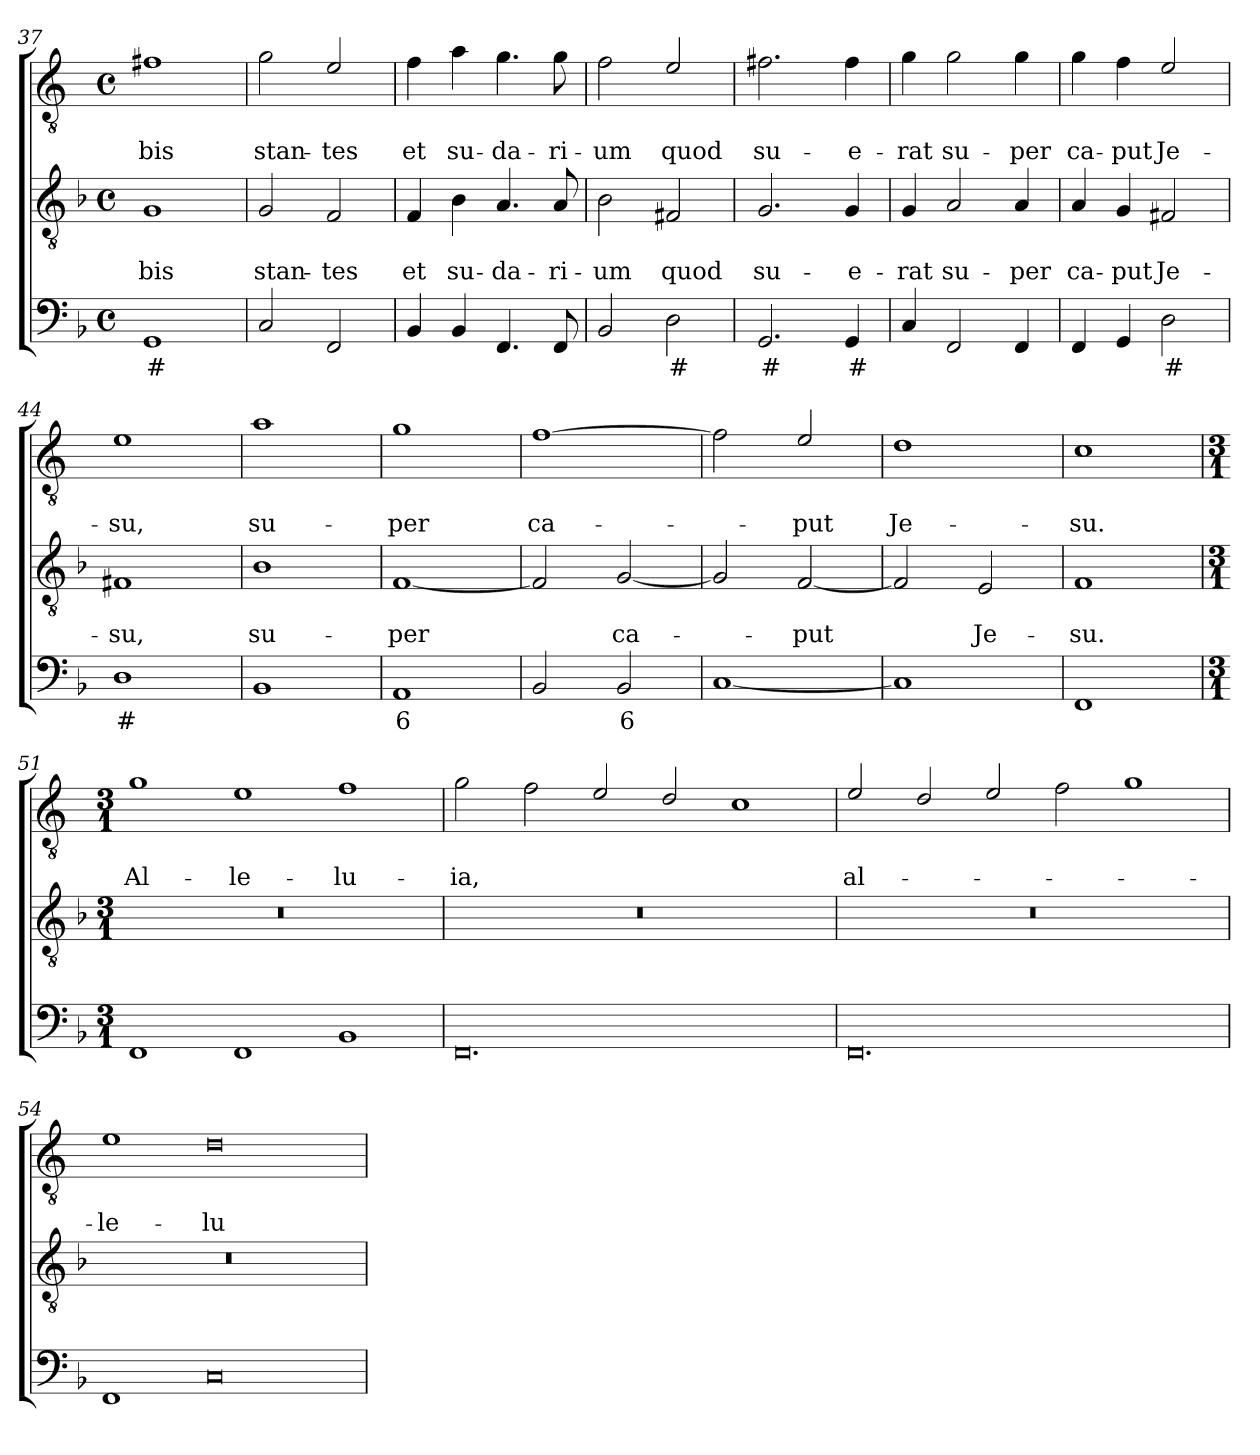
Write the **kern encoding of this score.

**kern	**text	**kern	**text	**text	**kern	**text	**text
*part3	*part3	*part2	*part2	*part2	*part1	*part1	*part1
*staff3	*staff3	*staff2	*staff2	*staff2	*staff1	*staff1	*staff1
!!LO:PB:g=z
*clefF4	*	*clefGv2	*	*	*clefGv2	*	*
*	*	*	*	*	*ITrd4c7	*	*
*k[b-]	*	*k[b-]	*	*	*k[b-]	*	*
*F:	*	*F:	*	*	*F:	*	*
*M4/4	*	*M4/4	*	*	*M4/4	*	*
*met(c)	*	*met(c)	*	*	*met(c)	*	*
=37	=37	=37	=37	=37	=37	=37	=37
!	!LO:LY:b	!	!	!LO:LY:b	!	!	!LO:LY:b
1GG	#	1G	.	-bis	1Bn	.	-bis
=38	=38	=38	=38	=38	=38	=38	=38
!	!	!	!	!LO:LY:b	!	!	!LO:LY:b
2C/	.	2G/	.	stan-	2c\	.	stan-
!	!	!	!	!LO:LY:b	!	!	!LO:LY:b
2FF/	.	2F/	.	-tes	2A/	.	-tes
=39	=39	=39	=39	=39	=39	=39	=39
!	!	!	!	!LO:LY:b	!	!	!LO:LY:b
4BB-/	.	4F/	.	et	4B-\	.	et
!	!	!	!	!LO:LY:b	!	!	!LO:LY:b
4BB-/	.	4B-\	.	su-	4d\	.	su-
!	!	!	!	!LO:LY:b	!	!	!LO:LY:b
4.FF/	.	4.A/	.	-da-	4.c\	.	-da-
!	!	!	!	!LO:LY:b	!	!	!LO:LY:b
8FF/	.	8A/	.	-ri-	8c\	.	-ri-
=40	=40	=40	=40	=40	=40	=40	=40
!	!	!	!	!LO:LY:b	!	!	!LO:LY:b
2BB-/	.	2B-\	.	-um	2B-\	.	-um
!	!LO:LY:b	!	!	!LO:LY:b	!	!	!LO:LY:b
2D\	#	2F#X/	.	quod	2A/	.	quod
=41	=41	=41	=41	=41	=41	=41	=41
!	!LO:LY:b	!	!	!LO:LY:b	!	!	!LO:LY:b
2.GG/	#	2.G/	.	su-	2.Bn\	.	su-
!	!LO:LY:b	!	!	!LO:LY:b	!	!	!LO:LY:b
4GG/	#	4G/	.	-e-	4B\	.	-e-
=42	=42	=42	=42	=42	=42	=42	=42
!	!	!	!	!LO:LY:b	!	!	!LO:LY:b
4C/	.	4G/	.	-rat	4c\	.	-rat
!	!	!	!	!LO:LY:b	!	!	!LO:LY:b
2FF/	.	2A/	.	su-	2c\	.	su-
!	!	!	!	!LO:LY:b	!	!	!LO:LY:b
4FF/	.	4A/	.	-per	4c\	.	-per
=43	=43	=43	=43	=43	=43	=43	=43
!	!	!	!	!LO:LY:b	!	!	!LO:LY:b
4FF/	.	4A/	.	ca-	4c\	.	ca-
!	!	!	!	!LO:LY:b	!	!	!LO:LY:b
4GG/	.	4G/	.	-put	4B-\	.	-put
!	!LO:LY:b	!	!	!LO:LY:b	!	!	!LO:LY:b
2D\	#	2F#X/	.	Je-	2A/	.	Je-
!!LO:LB:g=z
=44	=44	=44	=44	=44	=44	=44	=44
!	!LO:LY:b	!	!	!LO:LY:b	!	!	!LO:LY:b
1D	#	1F#X	.	-su,	1A	.	-su,
=45	=45	=45	=45	=45	=45	=45	=45
!	!	!	!	!LO:LY:b	!	!	!LO:LY:b
1BB-	.	1B-	.	su-	1d	.	su-
=46	=46	=46	=46	=46	=46	=46	=46
!	!LO:LY:b	!	!	!LO:LY:b	!	!	!LO:LY:b
1AA	6	[1F	.	-per	1c	.	-per
=47	=47	=47	=47	=47	=47	=47	=47
!	!	!	!	!	!	!	!LO:LY:b
2BB-/	.	2F/]	.	.	[1B-	.	ca-
!	!LO:LY:b	!	!	!LO:LY:b	!	!	!
2BB-/	6	[2G/	.	ca-	.	.	.
=48	=48	=48	=48	=48	=48	=48	=48
[1C	.	2G/]	.	.	2B-\]	.	.
!	!	!	!	!LO:LY:b	!	!	!LO:LY:b
.	.	[2F/	.	-put	2A/	.	-put
=49	=49	=49	=49	=49	=49	=49	=49
!	!	!	!	!	!	!	!LO:LY:b
1C]	.	2F/]	.	.	1G	.	Je-
!	!	!	!	!LO:LY:b	!	!	!
.	.	2E/	.	Je-	.	.	.
=50	=50	=50	=50	=50	=50	=50	=50
!	!	!	!	!LO:LY:b	!	!	!LO:LY:b
1FF	.	1F	.	-su.	1F	.	-su.
!!LO:LB:g=z
=51	=51	=51	=51	=51	=51	=51	=51
*M3/1	*	*M3/1	*	*	*M3/1	*	*
!	!	!	!	!	!	!	!LO:LY:b
1FF	.	0.r	.	.	1c	.	Al-
!	!	!	!	!	!	!	!LO:LY:b
1FF	.	.	.	.	1A	.	-le-
!	!	!	!	!	!	!	!LO:LY:b
1BB-	.	.	.	.	1B-	.	-lu-
=52	=52	=52	=52	=52	=52	=52	=52
!	!	!	!	!	!	!	!LO:LY:b
0.FF	.	0.r	.	.	2c\	.	-ia,
.	.	.	.	.	2B-\	.	.
.	.	.	.	.	2A/	.	.
.	.	.	.	.	2G/	.	.
.	.	.	.	.	1F	.	.
=53	=53	=53	=53	=53	=53	=53	=53
!	!	!	!	!	!	!	!LO:LY:b
0.FF	.	0.r	.	.	2A/	.	al-
.	.	.	.	.	2G/	.	.
.	.	.	.	.	2A/	.	.
.	.	.	.	.	2B-\	.	.
.	.	.	.	.	1c	.	.
=54	=54	=54	=54	=54	=54	=54	=54
!	!	!	!	!	!	!	!LO:LY:b
1FF	.	0.r	.	.	1A	.	-le-
!	!	!	!	!	!	!	!LO:LY:b
0C	.	.	.	.	0G	.	-lu-
=	=	=	=	=	=	=	=
*-	*-	*-	*-	*-	*-	*-	*-
